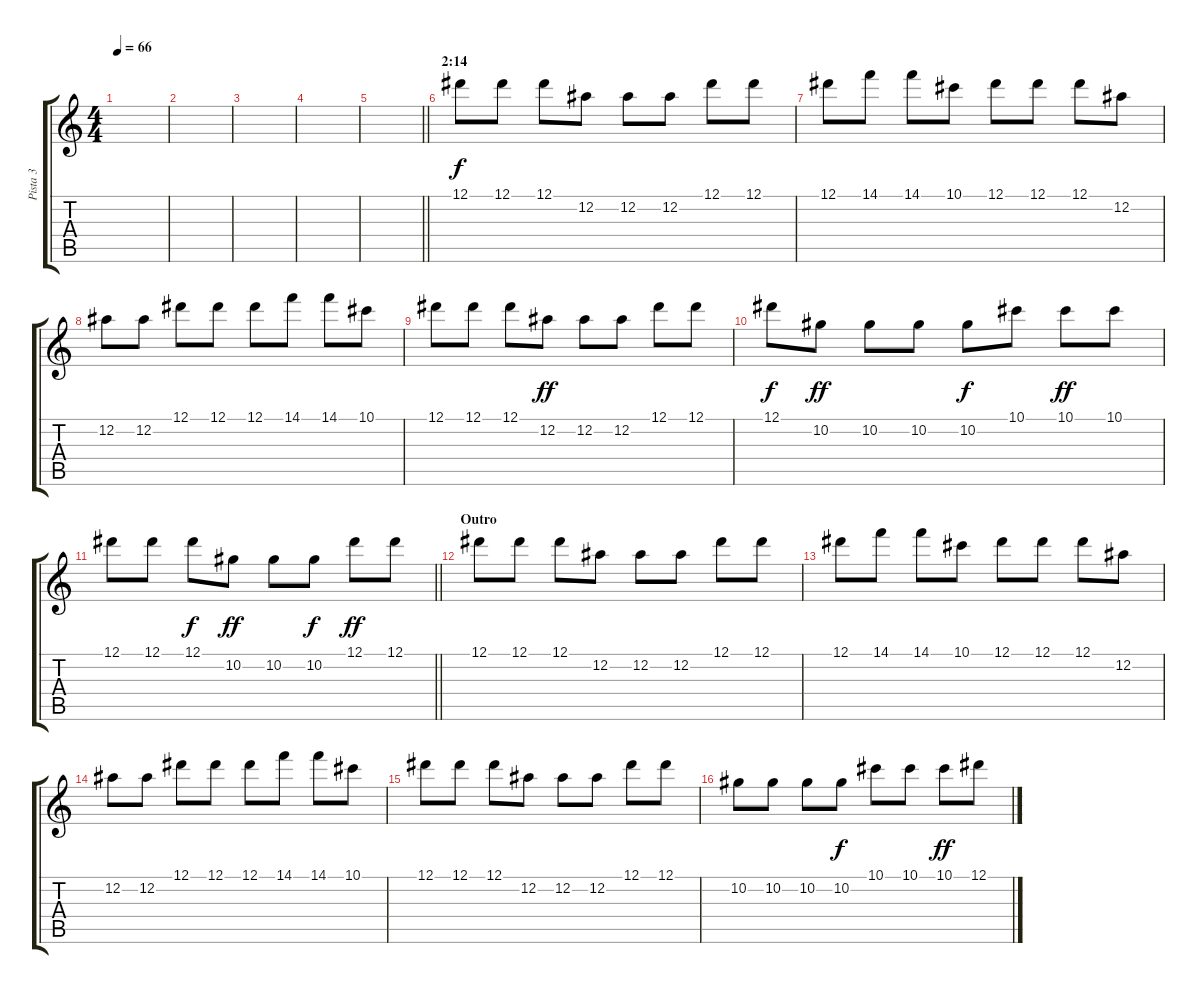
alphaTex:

\track ("Pista 3" "Pista 3") {instrument electricguitarjazz}
\staff {score tabs}
\tuning (Eb4 Bb3 Gb3 Db3 Ab2 Eb2) {hide}
\ts (4 4)
\tempo 66
\clef g2
\ks c
|
|
|
|
\barLineRight lightlight
|
\section ("" "2:14")
12.1.8 12.1.8 12.1.8 12.2.8 12.2.8 12.2.8 12.1.8 12.1.8 |
12.1.8 14.1.8 14.1.8 10.1.8 12.1.8 12.1.8 12.1.8 12.2.8 |
12.2.8 12.2.8 12.1.8 12.1.8 12.1.8 14.1.8 14.1.8 10.1.8 |
12.1.8 12.1.8 12.1.8{dy f} 12.2.8{dy ff} 12.2.8 12.2.8 12.1.8 12.1.8 |
12.1.8{dy f} 10.2.8{dy ff} 10.2.8 10.2.8 10.2.8{dy f} 10.1.8 10.1.8{dy ff} 10.1.8 |
\barLineRight lightlight
12.1.8 12.1.8 12.1.8{dy f} 10.2.8{dy ff} 10.2.8 10.2.8{dy f} 12.1.8{dy ff} 12.1.8 |
\section ("" "Outro")
12.1.8 12.1.8 12.1.8 12.2.8 12.2.8 12.2.8 12.1.8 12.1.8 |
12.1.8 14.1.8 14.1.8 10.1.8 12.1.8 12.1.8 12.1.8 12.2.8 |
12.2.8 12.2.8 12.1.8 12.1.8 12.1.8 14.1.8 14.1.8 10.1.8 |
12.1.8 12.1.8 12.1.8 12.2.8 12.2.8 12.2.8 12.1.8 12.1.8 |
10.2.8 10.2.8 10.2.8 10.2.8{dy f} 10.1.8 10.1.8 10.1.8{dy ff} 12.1.8
